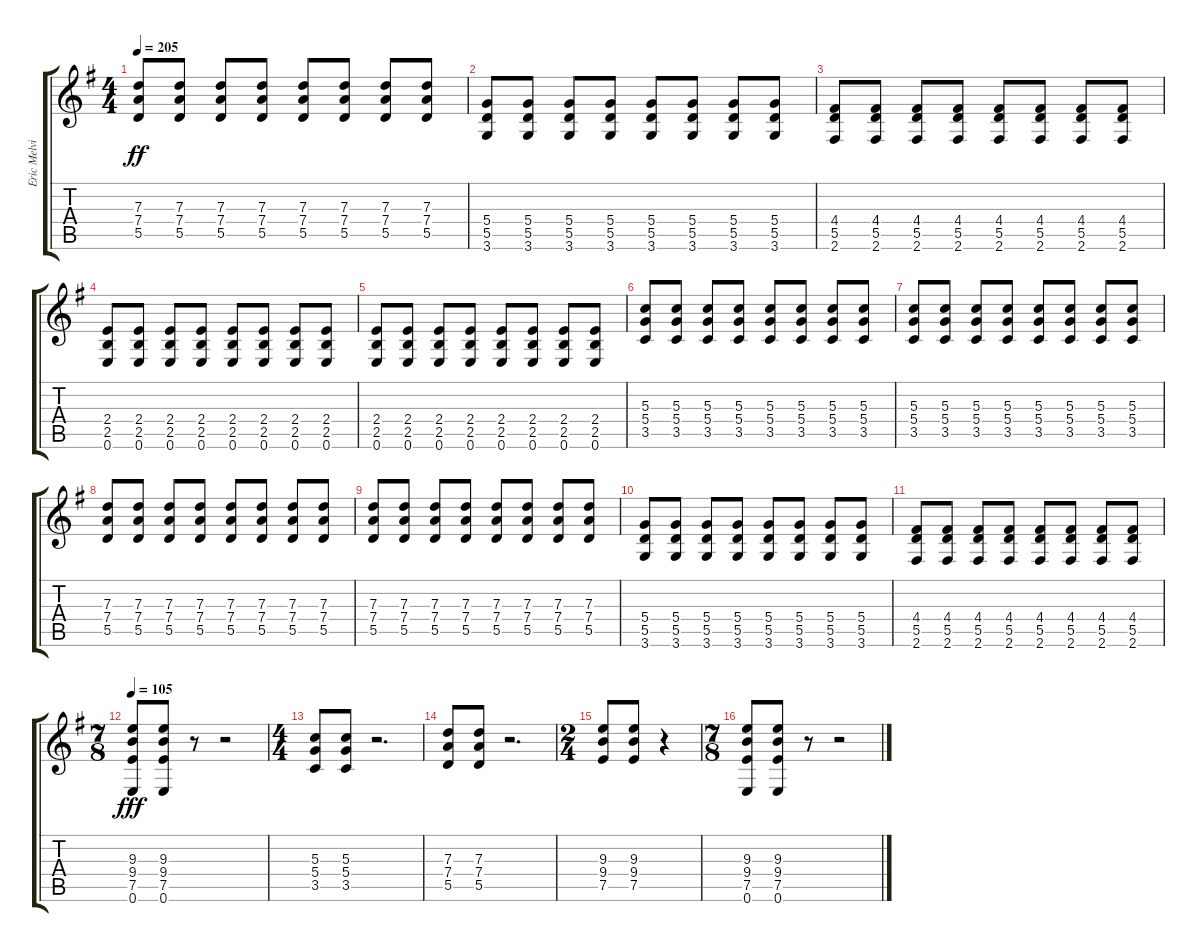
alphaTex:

\track ("Eric Melvin" "Eric Melvi") {instrument overdrivenguitar}
\staff {score tabs}
\tuning (E4 B3 G3 D3 A2 E2) {hide}
\ts (4 4)
\tempo 205
\clef g2
\ks eminor
(7.3 7.4 5.5).8{dy ff} (7.3 7.4 5.5).8 (7.3 7.4 5.5).8 (7.3 7.4 5.5).8 (7.3 7.4 5.5).8 (7.3 7.4 5.5).8 (7.3 7.4 5.5).8 (7.3 7.4 5.5).8 |
(5.4 5.5 3.6).8 (5.4 5.5 3.6).8 (5.4 5.5 3.6).8 (5.4 5.5 3.6).8 (5.4 5.5 3.6).8 (5.4 5.5 3.6).8 (5.4 5.5 3.6).8 (5.4 5.5 3.6).8 |
(4.4 5.5 2.6).8 (4.4 5.5 2.6).8 (4.4 5.5 2.6).8 (4.4 5.5 2.6).8 (4.4 5.5 2.6).8 (4.4 5.5 2.6).8 (4.4 5.5 2.6).8 (4.4 5.5 2.6).8 |
(2.4 2.5 0.6).8 (2.4 2.5 0.6).8 (2.4 2.5 0.6).8 (2.4 2.5 0.6).8 (2.4 2.5 0.6).8 (2.4 2.5 0.6).8 (2.4 2.5 0.6).8 (2.4 2.5 0.6).8 |
(2.4 2.5 0.6).8 (2.4 2.5 0.6).8 (2.4 2.5 0.6).8 (2.4 2.5 0.6).8 (2.4 2.5 0.6).8 (2.4 2.5 0.6).8 (2.4 2.5 0.6).8 (2.4 2.5 0.6).8 |
(5.3 5.4 3.5).8 (5.3 5.4 3.5).8 (5.3 5.4 3.5).8 (5.3 5.4 3.5).8 (5.3 5.4 3.5).8 (5.3 5.4 3.5).8 (5.3 5.4 3.5).8 (5.3 5.4 3.5).8 |
(5.3 5.4 3.5).8 (5.3 5.4 3.5).8 (5.3 5.4 3.5).8 (5.3 5.4 3.5).8 (5.3 5.4 3.5).8 (5.3 5.4 3.5).8 (5.3 5.4 3.5).8 (5.3 5.4 3.5).8 |
(7.3 7.4 5.5).8 (7.3 7.4 5.5).8 (7.3 7.4 5.5).8 (7.3 7.4 5.5).8 (7.3 7.4 5.5).8 (7.3 7.4 5.5).8 (7.3 7.4 5.5).8 (7.3 7.4 5.5).8 |
(7.3 7.4 5.5).8 (7.3 7.4 5.5).8 (7.3 7.4 5.5).8 (7.3 7.4 5.5).8 (7.3 7.4 5.5).8 (7.3 7.4 5.5).8 (7.3 7.4 5.5).8 (7.3 7.4 5.5).8 |
(5.4 5.5 3.6).8 (5.4 5.5 3.6).8 (5.4 5.5 3.6).8 (5.4 5.5 3.6).8 (5.4 5.5 3.6).8 (5.4 5.5 3.6).8 (5.4 5.5 3.6).8 (5.4 5.5 3.6).8 |
(4.4 5.5 2.6).8 (4.4 5.5 2.6).8 (4.4 5.5 2.6).8 (4.4 5.5 2.6).8 (4.4 5.5 2.6).8 (4.4 5.5 2.6).8 (4.4 5.5 2.6).8 (4.4 5.5 2.6).8 |
\ts (7 8)
\tempo 105
(9.3 9.4 7.5 0.6).8{dy fff} (9.3 9.4 7.5 0.6).8 r.8 r.2 |
\ts (4 4)
(5.3 5.4 3.5).8 (5.3 5.4 3.5).8 r.2{d} |
(7.3 7.4 5.5).8 (7.3 7.4 5.5).8 r.2{d} |
\ts (2 4)
(9.3 9.4 7.5).8 (9.3 9.4 7.5).8 r.4 |
\ts (7 8)
(9.3 9.4 7.5 0.6).8 (9.3 9.4 7.5 0.6).8 r.8 r.2
